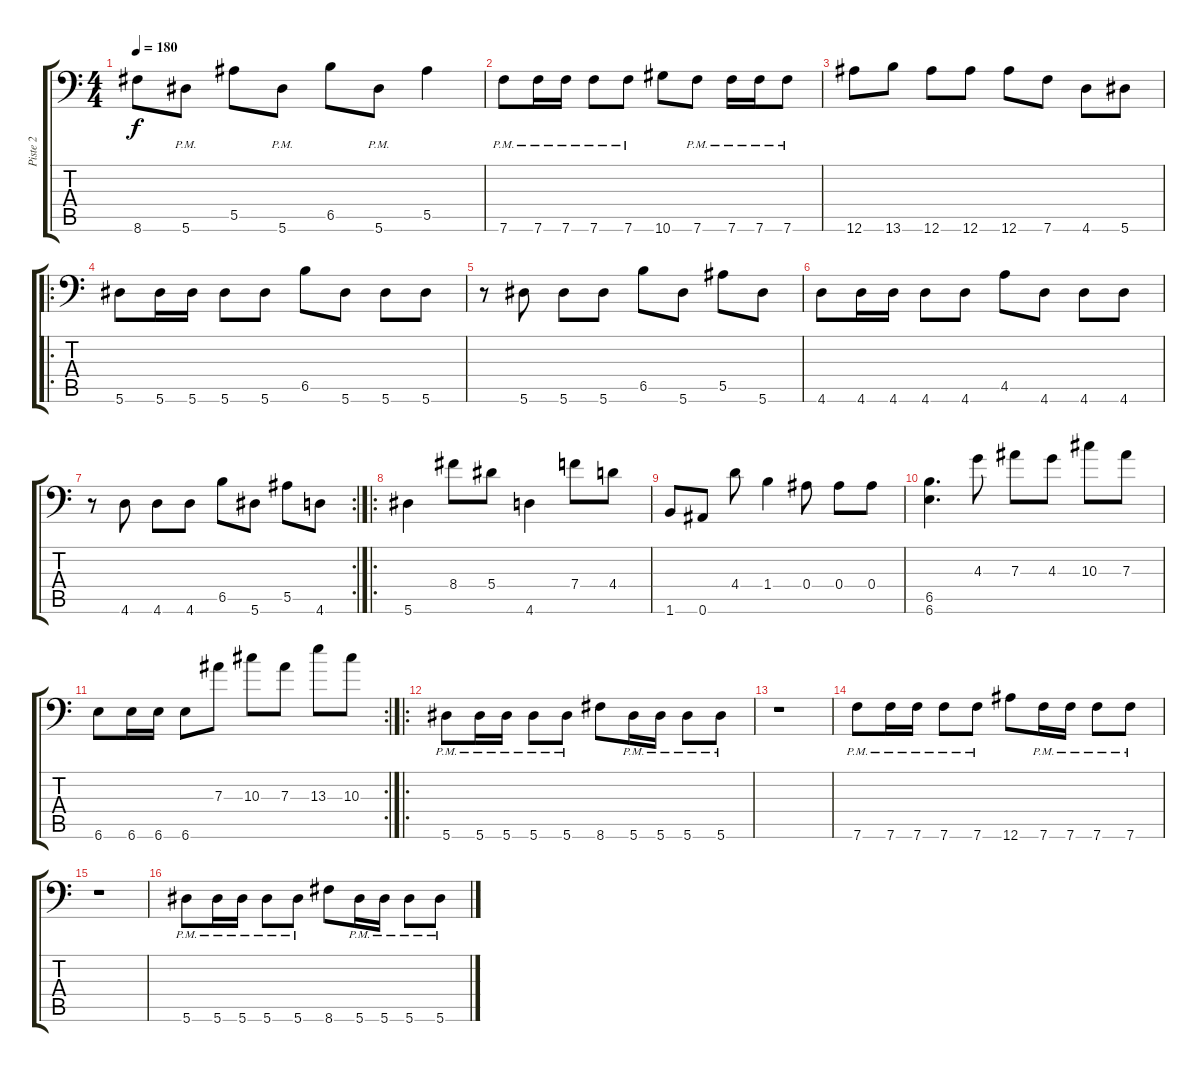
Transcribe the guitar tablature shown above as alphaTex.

\track ("Piste 2" "Piste 2") {instrument distortionguitar}
\staff {score tabs}
\tuning (C4 G3 Eb3 Bb2 F2 Bb1) {hide}
\ts (4 4)
\tempo 180
\clef f4
\ks c
8.6.8{dy f} 5.6{pm}.8 5.5.8 5.6{pm}.8 6.5.8 5.6{pm}.8 5.5.4 |
7.6{pm}.8 7.6{pm}.16 7.6{pm}.16 7.6{pm}.8 7.6{pm}.8 10.6.8 7.6{pm}.8 7.6{pm}.16 7.6{pm}.16 7.6{pm}.8 |
12.6.8 13.6.8 12.6.8 12.6.8 12.6.8 7.6.8 4.6.8 5.6.8 |
\ro
5.6.8 5.6.16 5.6.16 5.6.8 5.6.8 6.5.8 5.6.8 5.6.8 5.6.8 |
r.8 5.6.8 5.6.8 5.6.8 6.5.8 5.6.8 5.5.8 5.6.8 |
4.6.8 4.6.16 4.6.16 4.6.8 4.6.8 4.5.8 4.6.8 4.6.8 4.6.8 |
\rc 2
r.8 4.6.8 4.6.8 4.6.8 6.5.8 5.6.8 5.5.8 4.6.8 |
\ro
5.6.4 8.4.8 5.4.8 4.6.4 7.4.8 4.4.8 |
1.6.8 0.6.8 4.4.8 1.4.4 0.4.8 0.4.8 0.4.8 |
(6.5 6.6).4{d} 4.3.8 7.3.8 4.3.8 10.3.8 7.3.8 |
\rc 2
6.6.8 6.6.16 6.6.16 6.6.8 7.3.8 10.3.8 7.3.8 13.3.8 10.3.8 |
\ro
5.6{pm}.8 5.6{pm}.16 5.6{pm}.16 5.6{pm}.8 5.6{pm}.8 8.6.8 5.6{pm}.16 5.6{pm}.16 5.6{pm}.8 5.6{pm}.8 |
r.1 |
7.6{pm}.8 7.6{pm}.16 7.6{pm}.16 7.6{pm}.8 7.6{pm}.8 12.6.8 7.6{pm}.16 7.6{pm}.16 7.6{pm}.8 7.6{pm}.8 |
r.1 |
5.6{pm}.8 5.6{pm}.16 5.6{pm}.16 5.6{pm}.8 5.6{pm}.8 8.6.8 5.6{pm}.16 5.6{pm}.16 5.6{pm}.8 5.6{pm}.8
